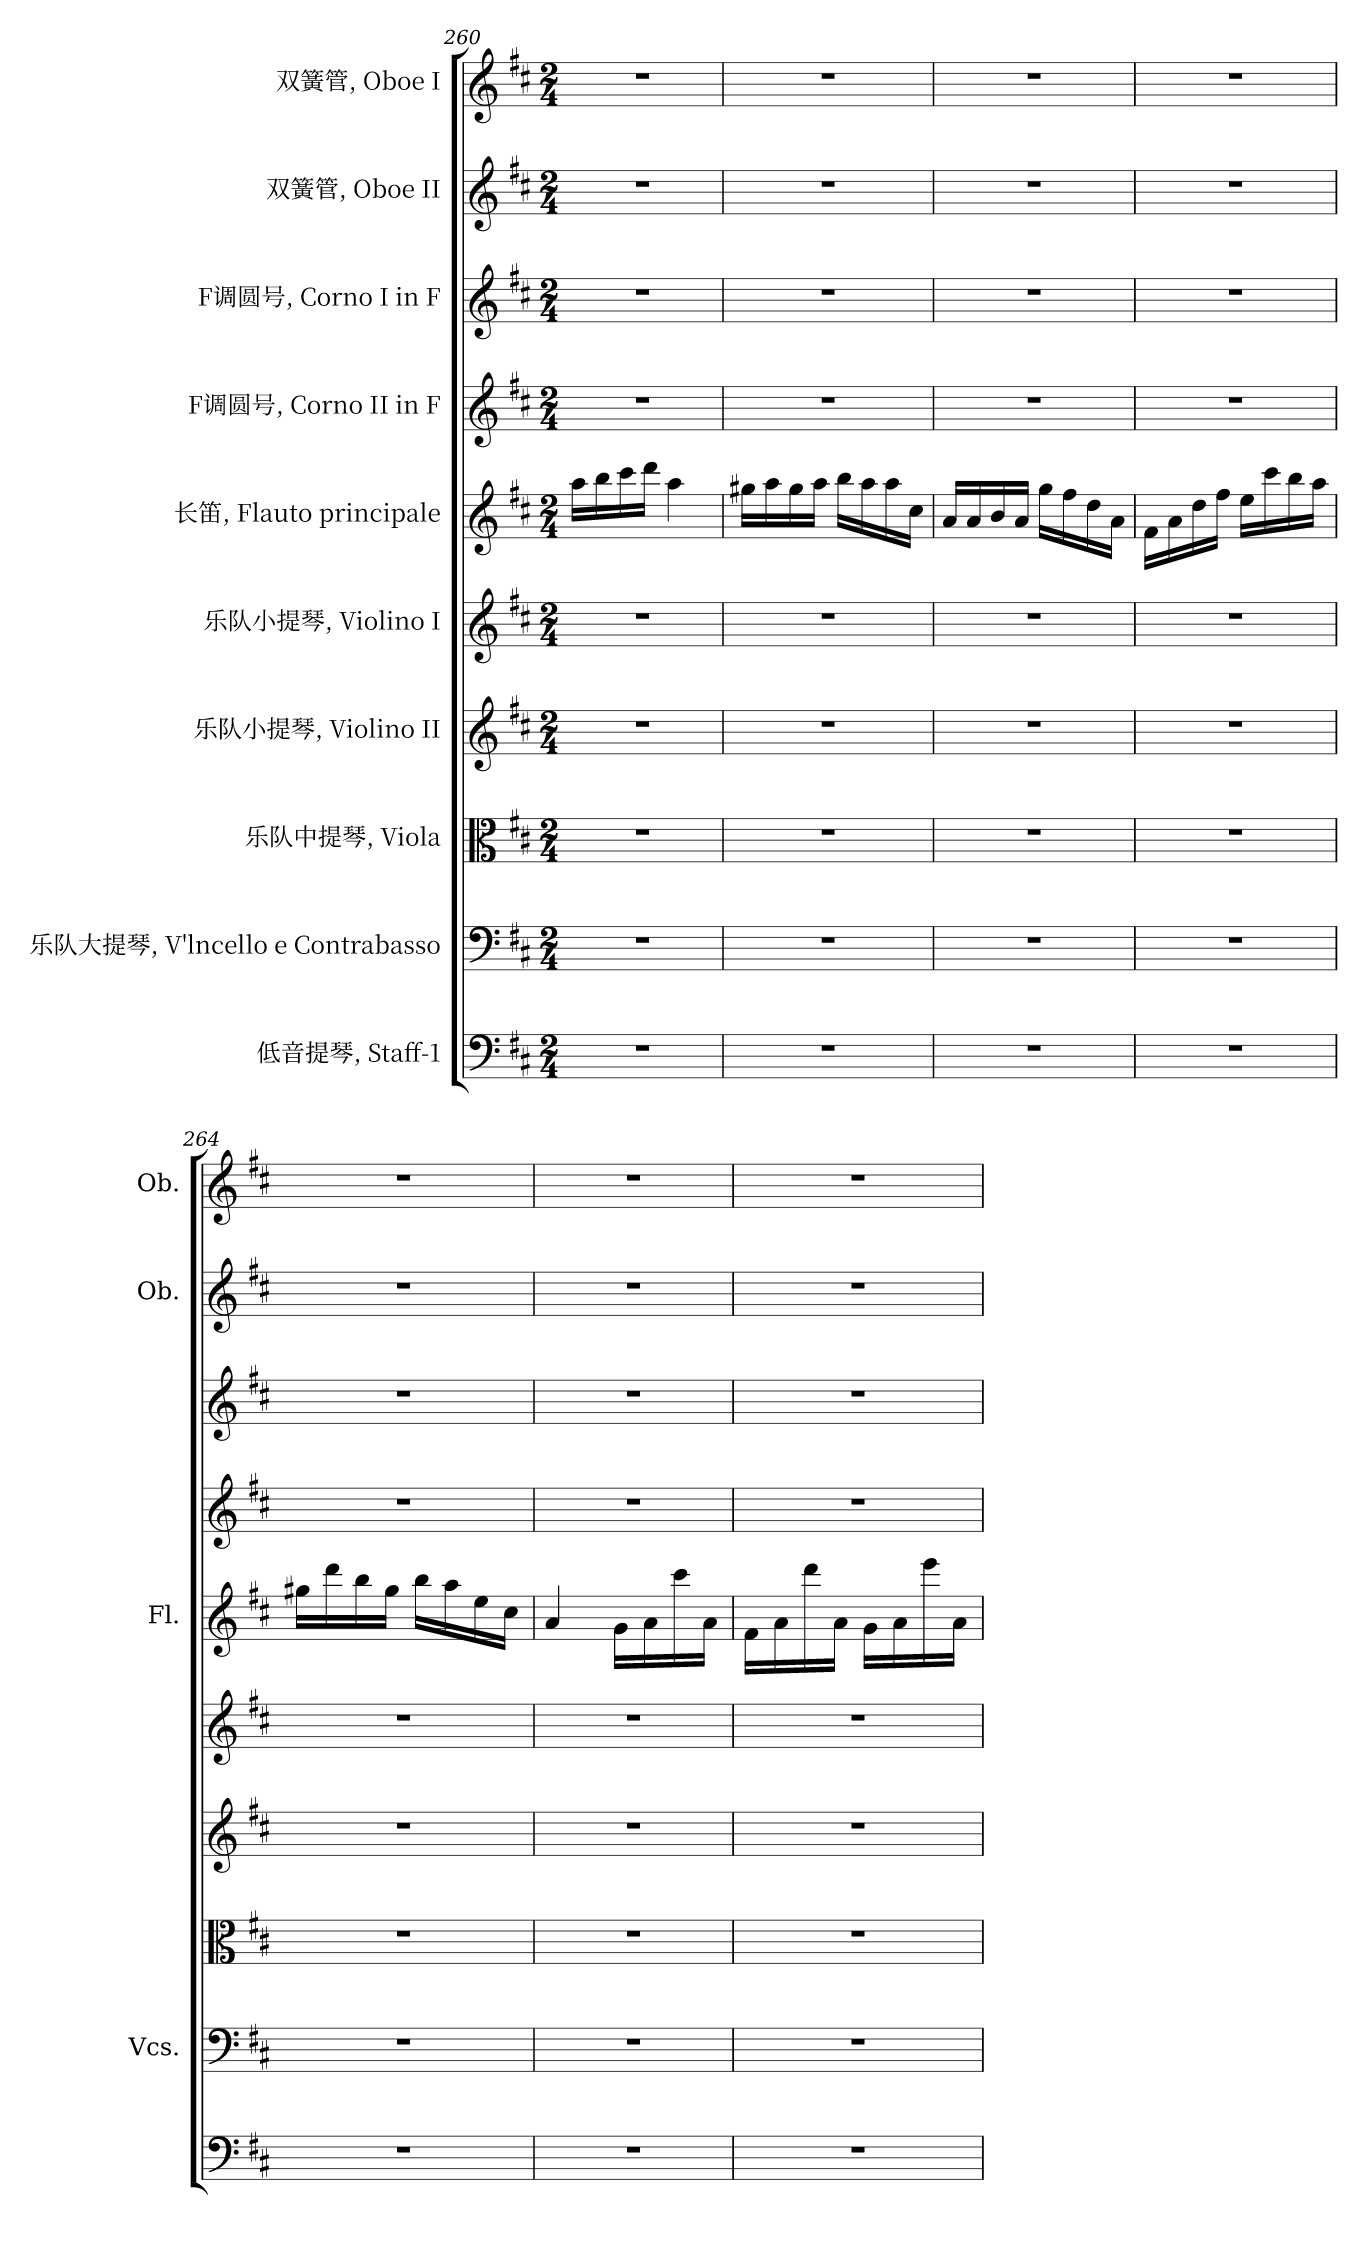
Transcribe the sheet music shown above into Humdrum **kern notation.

**kern	**kern	**kern	**kern	**kern	**kern	**kern	**kern	**kern	**kern
*part10	*part9	*part8	*part7	*part6	*part5	*part4	*part3	*part2	*part1
*staff10	*staff9	*staff8	*staff7	*staff6	*staff5	*staff4	*staff3	*staff2	*staff1
*I"低音提琴, Staff-1	*I"乐队大提琴, V'lncello e Contrabasso	*I"乐队中提琴, Viola	*I"乐队小提琴, Violino II	*I"乐队小提琴, Violino I	*I"长笛, Flauto principale	*I"F调圆号, Corno II in F	*I"F调圆号, Corno I in F	*I"双簧管, Oboe II	*I"双簧管, Oboe I
*	*I'Vcs.	*	*	*	*I'Fl.	*	*	*I'Ob.	*I'Ob.
*clefF4	*clefF4	*clefC3	*clefG2	*clefG2	*clefG2	*clefG2	*clefG2	*clefG2	*clefG2
*ITrd7c12	*	*	*	*	*	*ITrd4c7	*ITrd4c7	*	*
*k[f#c#]	*k[f#c#]	*k[f#c#]	*k[f#c#]	*k[f#c#]	*k[f#c#]	*k[f#]	*k[f#]	*k[f#c#]	*k[f#c#]
*M2/4	*M2/4	*M2/4	*M2/4	*M2/4	*M2/4	*M2/4	*M2/4	*M2/4	*M2/4
=260	=260	=260	=260	=260	=260	=260	=260	=260	=260
2r	2r	2r	2r	2r	16aa\LL	2r	2r	2r	2r
.	.	.	.	.	16bb\	.	.	.	.
.	.	.	.	.	16ccc#\	.	.	.	.
.	.	.	.	.	16ddd\JJ	.	.	.	.
.	.	.	.	.	4aa\	.	.	.	.
!!LO:PB:g=z
=261	=261	=261	=261	=261	=261	=261	=261	=261	=261
2r	2r	2r	2r	2r	16gg#X\LL	2r	2r	2r	2r
.	.	.	.	.	16aa\	.	.	.	.
.	.	.	.	.	16gg#\	.	.	.	.
.	.	.	.	.	16aa\JJ	.	.	.	.
.	.	.	.	.	16bb\LL	.	.	.	.
.	.	.	.	.	16aa\	.	.	.	.
.	.	.	.	.	16aa\	.	.	.	.
.	.	.	.	.	16cc#\JJ	.	.	.	.
=262	=262	=262	=262	=262	=262	=262	=262	=262	=262
2r	2r	2r	2r	2r	16a/LL	2r	2r	2r	2r
.	.	.	.	.	16a/	.	.	.	.
.	.	.	.	.	16b/	.	.	.	.
.	.	.	.	.	16a/JJ	.	.	.	.
.	.	.	.	.	16gg\LL	.	.	.	.
.	.	.	.	.	16ff#\	.	.	.	.
.	.	.	.	.	16dd\	.	.	.	.
.	.	.	.	.	16a\JJ	.	.	.	.
=263	=263	=263	=263	=263	=263	=263	=263	=263	=263
2r	2r	2r	2r	2r	16f#\LL	2r	2r	2r	2r
.	.	.	.	.	16a\	.	.	.	.
.	.	.	.	.	16dd\	.	.	.	.
.	.	.	.	.	16ff#\JJ	.	.	.	.
.	.	.	.	.	16ee\LL	.	.	.	.
.	.	.	.	.	16ccc#\	.	.	.	.
.	.	.	.	.	16bb\	.	.	.	.
.	.	.	.	.	16aa\JJ	.	.	.	.
=264	=264	=264	=264	=264	=264	=264	=264	=264	=264
*	*	*	*	*	*	*	*	*	*MM126
2r	2r	2r	2r	2r	16gg#X\LL	2r	2r	2r	2r
.	.	.	.	.	16ddd\	.	.	.	.
.	.	.	.	.	16bb\	.	.	.	.
.	.	.	.	.	16gg#\JJ	.	.	.	.
.	.	.	.	.	16bb\LL	.	.	.	.
.	.	.	.	.	16aa\	.	.	.	.
.	.	.	.	.	16ee\	.	.	.	.
.	.	.	.	.	16cc#\JJ	.	.	.	.
!!LO:PB:g=z
=265	=265	=265	=265	=265	=265	=265	=265	=265	=265
2r	2r	2r	2r	2r	4a/	2r	2r	2r	2r
.	.	.	.	.	16g\LL	.	.	.	.
.	.	.	.	.	16a\	.	.	.	.
.	.	.	.	.	16ccc#\	.	.	.	.
.	.	.	.	.	16a\JJ	.	.	.	.
=266	=266	=266	=266	=266	=266	=266	=266	=266	=266
*	*	*	*	*	*	*	*	*	*MM112
2r	2r	2r	2r	2r	16f#\LL	2r	2r	2r	2r
.	.	.	.	.	16a\	.	.	.	.
.	.	.	.	.	16ddd\	.	.	.	.
.	.	.	.	.	16a\JJ	.	.	.	.
.	.	.	.	.	16g\LL	.	.	.	.
.	.	.	.	.	16a\	.	.	.	.
.	.	.	.	.	16eee\	.	.	.	.
.	.	.	.	.	16a\JJ	.	.	.	.
=	=	=	=	=	=	=	=	=	=
*-	*-	*-	*-	*-	*-	*-	*-	*-	*-
